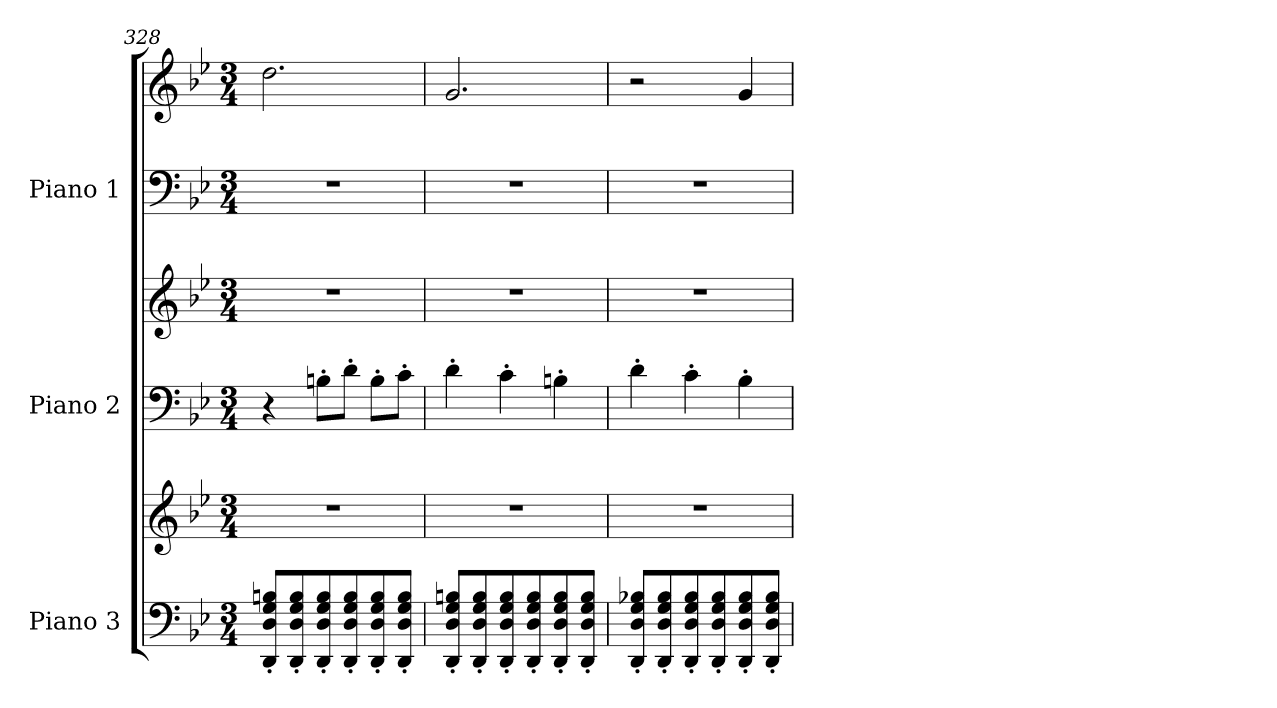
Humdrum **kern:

**kern	**kern	**kern	**kern	**kern	**kern
*part3	*part3	*part2	*part2	*part1	*part1
*staff6	*staff5	*staff4	*staff3	*staff2	*staff1
*I"Piano 3	*	*I"Piano 2	*	*I"Piano 1	*
*I'Pno. 3	*	*I'Pno. 2	*	*I'Pno. 1	*
*clefF4	*clefG2	*clefF4	*clefG2	*clefF4	*clefG2
*k[b-e-]	*k[b-e-]	*k[b-e-]	*k[b-e-]	*k[b-e-]	*k[b-e-]
*M3/4	*M3/4	*M3/4	*M3/4	*M3/4	*M3/4
=328	=328	=328	=328	=328	=328
8DD/' 8D/' 8G/' 8Bn/'L	2.r	4r	2.r	2.r	2.dd\
8DD/' 8D/' 8G/' 8B/'	.	.	.	.	.
8DD/' 8D/' 8G/' 8B/'	.	8Bn'\L	.	.	.
8DD/' 8D/' 8G/' 8B/'	.	8d'\J	.	.	.
8DD/' 8D/' 8G/' 8B/'	.	8B'\L	.	.	.
8DD/' 8D/' 8G/' 8B/'J	.	8c'\J	.	.	.
=329	=329	=329	=329	=329	=329
8DD/' 8D/' 8G/' 8Bn/'L	2.r	4d'\	2.r	2.r	2.g/
8DD/' 8D/' 8G/' 8B/'	.	.	.	.	.
8DD/' 8D/' 8G/' 8B/'	.	4c'\	.	.	.
8DD/' 8D/' 8G/' 8B/'	.	.	.	.	.
8DD/' 8D/' 8G/' 8B/'	.	4Bn'\	.	.	.
8DD/' 8D/' 8G/' 8B/'J	.	.	.	.	.
!!LO:LB:g=z
=330	=330	=330	=330	=330	=330
8DD/' 8D/' 8G/' 8B-X/'L	2.r	4d'\	2.r	2.r	2r
8DD/' 8D/' 8G/' 8B-/'	.	.	.	.	.
8DD/' 8D/' 8G/' 8B-/'	.	4c'\	.	.	.
8DD/' 8D/' 8G/' 8B-/'	.	.	.	.	.
8DD/' 8D/' 8G/' 8B-/'	.	4B-'\	.	.	4g/
8DD/' 8D/' 8G/' 8B-/'J	.	.	.	.	.
=	=	=	=	=	=
*-	*-	*-	*-	*-	*-
